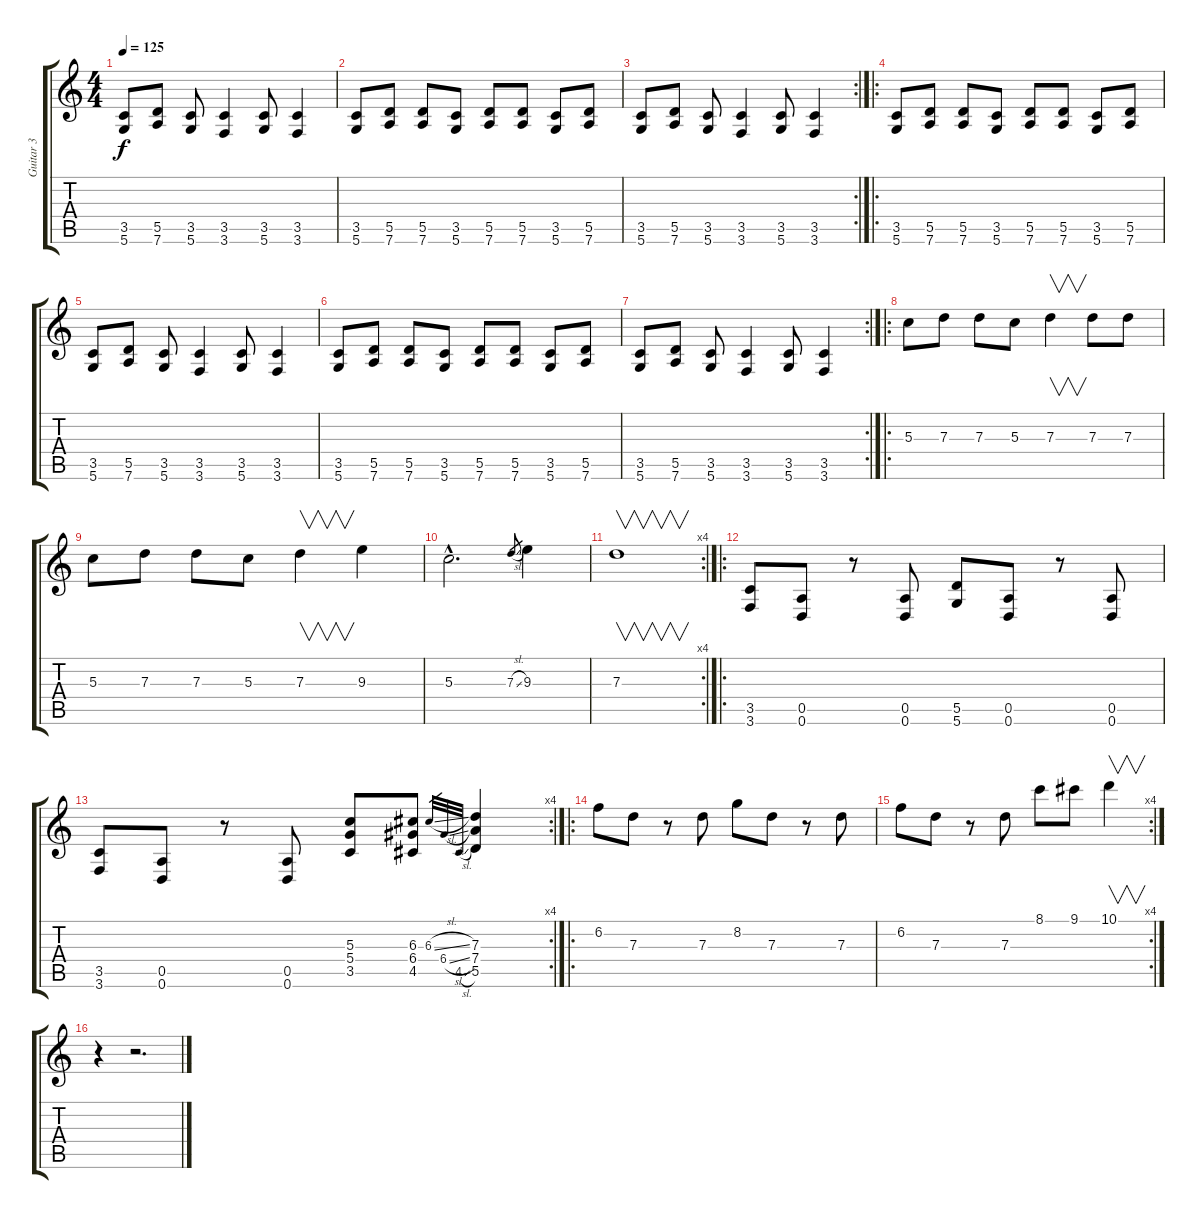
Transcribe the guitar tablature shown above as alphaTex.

\track ("Guitar 3" "Guitar 3") {instrument distortionguitar}
\staff {score tabs}
\tuning (E4 B3 G3 D3 A2 D2) {hide}
\ts (4 4)
\tempo 125
\clef g2
\ks c
(3.5 5.6).8{dy f} (5.5 7.6).8 (3.5 5.6).8 (3.5 3.6).4 (3.5 5.6).8 (3.5 3.6).4 |
(3.5 5.6).8 (5.5 7.6).8 (5.5 7.6).8 (3.5 5.6).8 (5.5 7.6).8 (5.5 7.6).8 (3.5 5.6).8 (5.5 7.6).8 |
\rc 2
(3.5 5.6).8 (5.5 7.6).8 (3.5 5.6).8 (3.5 3.6).4 (3.5 5.6).8 (3.5 3.6).4 |
\ro
(3.5 5.6).8 (5.5 7.6).8 (5.5 7.6).8 (3.5 5.6).8 (5.5 7.6).8 (5.5 7.6).8 (3.5 5.6).8 (5.5 7.6).8 |
(3.5 5.6).8 (5.5 7.6).8 (3.5 5.6).8 (3.5 3.6).4 (3.5 5.6).8 (3.5 3.6).4 |
(3.5 5.6).8 (5.5 7.6).8 (5.5 7.6).8 (3.5 5.6).8 (5.5 7.6).8 (5.5 7.6).8 (3.5 5.6).8 (5.5 7.6).8 |
\rc 2
(3.5 5.6).8 (5.5 7.6).8 (3.5 5.6).8 (3.5 3.6).4 (3.5 5.6).8 (3.5 3.6).4 |
\ro
5.3.8 7.3.8 7.3.8 5.3.8 7.3.4{v} 7.3.8 7.3.8 |
5.3.8 7.3.8 7.3.8 5.3.8 7.3.4{v} 9.3.4 |
5.3{hac}.2{d} 7.3{sl}.8{gr} 9.3.4 |
\rc 4
7.3.1{v} |
\ro
(3.5 3.6).8 (0.5 0.6).8 r.8 (0.5 0.6).8 (5.5 5.6).8 (0.5 0.6).8 r.8 (0.5 0.6).8 |
\rc 4
(3.5 3.6).8 (0.5 0.6).8 r.8 (0.5 0.6).8 (5.3 5.4 3.5).8 (6.3 6.4 4.5).8 6.3{sl}.32{gr} 6.4{sl}.32{gr} 4.5{sl}.32{gr} (7.3 7.4 5.5).4 |
\ro
6.2.8 7.3.8 r.8 7.3.8 8.2.8 7.3.8 r.8 7.3.8 |
\rc 4
6.2.8 7.3.8 r.8 7.3.8 8.1.8 9.1.8 10.1.4{v} |
r.4 r.2{d}
